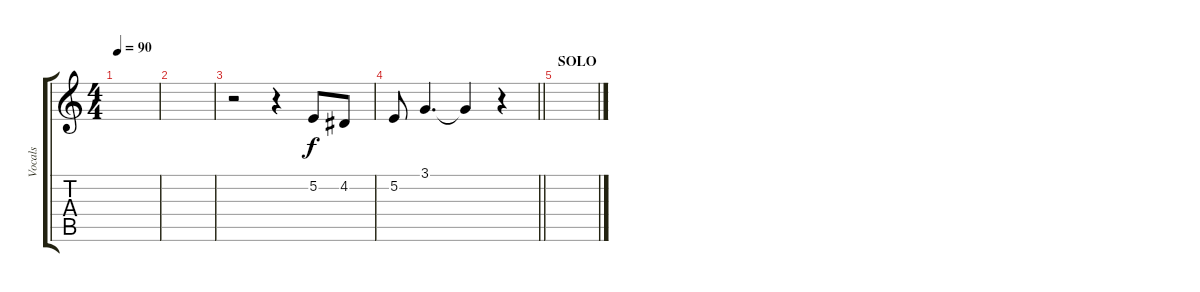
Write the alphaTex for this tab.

\track ("Vocals" "Vocals") {instrument accordion}
\staff {score tabs}
\tuning (E4 B3 G3 D3 A2 E2) {hide}
\ts (4 4)
\tempo 90
\clef g2
\ks c
|
|
r.2 r.4 5.2.8 4.2.8 |
\barLineRight lightlight
5.2.8 3.1.4{d} 3.1{t}.4 r.4 |
\section ("" "SOLO")
